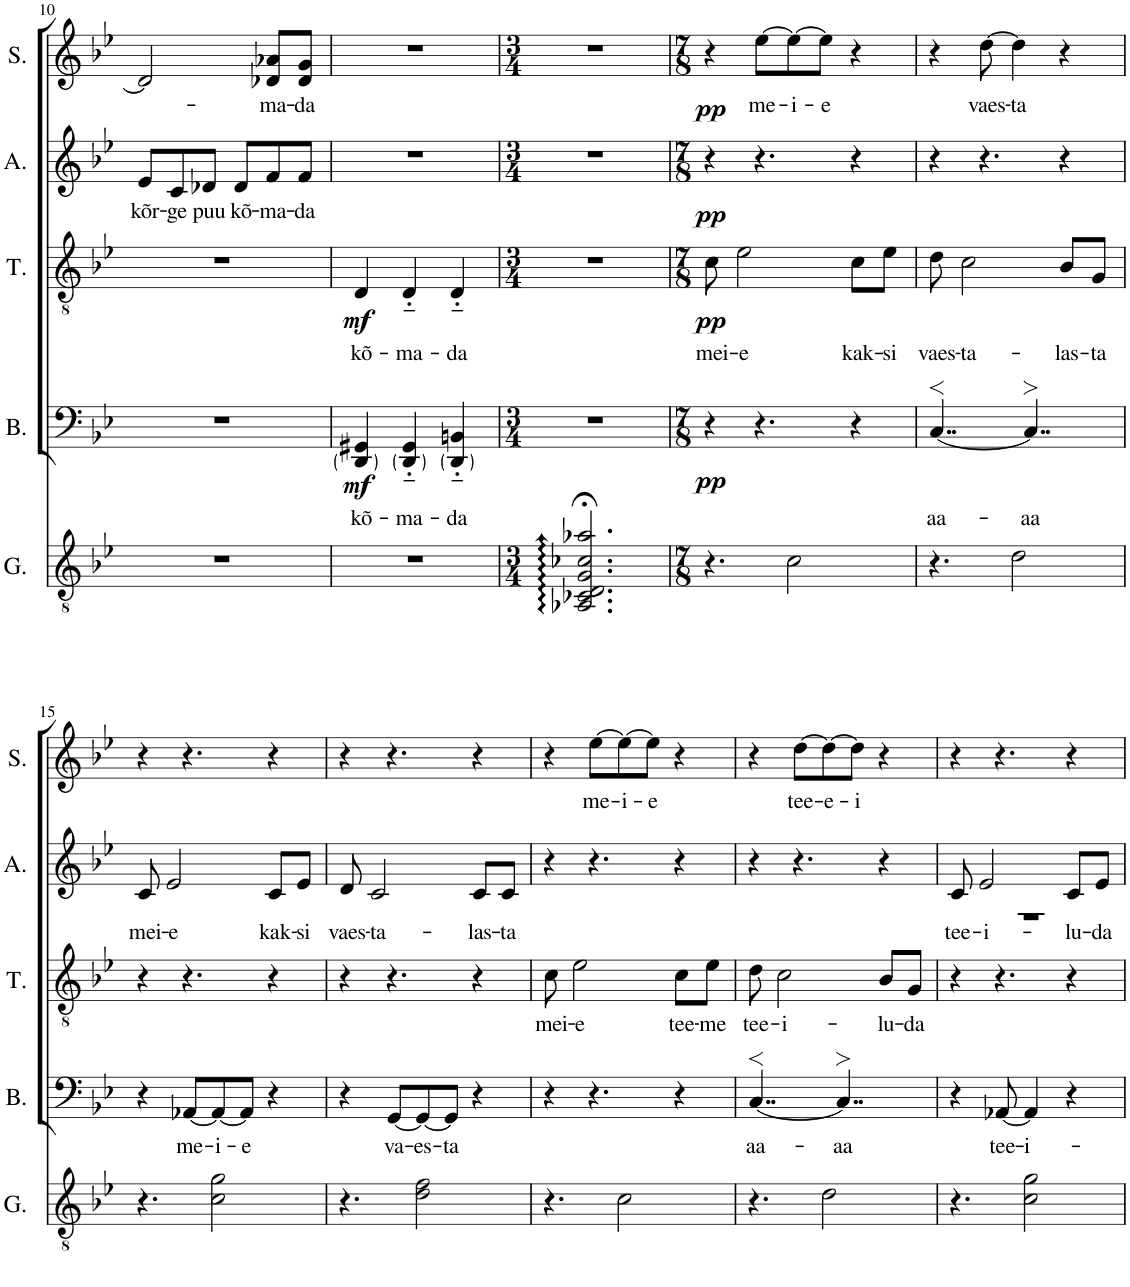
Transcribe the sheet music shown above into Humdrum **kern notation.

**kern	**kern	**text	**dynam	**kern	**text	**dynam	**kern	**text	**dynam	**kern	**text	**dynam
*part5	*part4	*part4	*part4	*part3	*part3	*part3	*part2	*part2	*part2	*part1	*part1	*part1
*staff5	*staff4	*staff4	*staff4	*staff3	*staff3	*staff3	*staff2	*staff2	*staff2	*staff1	*staff1	*staff1
*I"Classical Guitar	*I"Bass	*	*	*I"Tenor	*	*	*I"Alto	*	*	*I"Soprano	*	*
*I'G.	*I'B.	*	*	*I'T.	*	*	*I'A.	*	*	*I'S.	*	*
!!LO:PB:g=z
*clefGv2	*clefF4	*	*	*clefGv2	*	*	*clefG2	*	*	*clefG2	*	*
*k[b-e-]	*k[b-e-]	*	*	*k[b-e-]	*	*	*k[b-e-]	*	*	*k[b-e-]	*	*
*M6/8	*M6/8	*	*	*M6/8	*	*	*M6/8	*	*	*M6/8	*	*
=10	=10	=10	=10	=10	=10	=10	=10	=10	=10	=10	=10	=10
!	!	!	!	!	!	!	!	!LO:LY:b	!	!	!	!
2.r	2.r	.	.	2.r	.	.	8e-/L	kõr-	.	2d/]	.	.
!	!	!	!	!	!	!	!	!LO:LY:b	!	!	!	!
.	.	.	.	.	.	.	8c/	-ge	.	.	.	.
!	!	!	!	!	!	!	!	!LO:LY:b	!	!	!	!
.	.	.	.	.	.	.	8d-X/J	puu	.	.	.	.
!	!	!	!	!	!	!	!	!LO:LY:b	!	!	!	!
.	.	.	.	.	.	.	8d-/L	kõ-	.	.	.	.
!	!	!	!	!	!	!	!	!LO:LY:b	!	!	!LO:LY:b	!
.	.	.	.	.	.	.	8f/	-ma-	.	8d-X/ 8a-X/L	-ma-	.
!	!	!	!	!	!	!	!	!LO:LY:b	!	!	!LO:LY:b	!
.	.	.	.	.	.	.	8f/J	-da	.	8d-/ 8g/J	-da	.
=11	=11	=11	=11	=11	=11	=11	=11	=11	=11	=11	=11	=11
!	!	!LO:LY:b	!LO:DY:b	!	!LO:LY:b	!LO:DY:b	!	!	!	!	!	!
2.r	4DD/ 4GG#X/	kõ-	mf	4D/	kõ-	mf	2.r	.	.	2.r	.	.
!	!	!LO:LY:b	!	!	!LO:LY:b	!	!	!	!	!	!	!
.	4DD/'~ 4GG#/'~	-ma-	.	4D'~/	-ma-	.	.	.	.	.	.	.
!	!	!LO:LY:b	!	!	!LO:LY:b	!	!	!	!	!	!	!
.	4DD/'~ 4BBn/'~	-da	.	4D'~/	-da	.	.	.	.	.	.	.
=12	=12	=12	=12	=12	=12	=12	=12	=12	=12	=12	=12	=12
*M3/4	*M3/4	*	*	*M3/4	*	*	*M3/4	*	*	*M3/4	*	*
2.AA-X/;< 2.C-X/;< 2.D/;< 2.G/;< 2.c-X/;< 2.a-X/;<	2.r	.	.	2.r	.	.	2.r	.	.	2.r	.	.
=13	=13	=13	=13	=13	=13	=13	=13	=13	=13	=13	=13	=13
*M7/8	*M7/8	*	*	*M7/8	*	*	*M7/8	*	*	*M7/8	*	*
!	!	!	!LO:DY:b	!	!LO:LY:b	!LO:DY:b	!	!	!LO:DY:b	!	!	!LO:DY:b
4.r	4r	.	pp	8c\	mei-	pp	4r	.	pp	4r	.	pp
!	!	!	!	!	!LO:LY:b	!	!	!	!	!	!	!
.	.	.	.	2e-\	-e	.	.	.	.	.	.	.
!	!	!	!	!	!	!	!	!	!	!	!LO:LY:b	!
.	4.r	.	.	.	.	.	4.r	.	.	[8ee-\L	me-	.
!	!	!	!	!	!	!	!	!	!	!	!LO:LY:b	!
2c\	.	.	.	.	.	.	.	.	.	8ee-\_	-i-	.
!	!	!	!	!	!	!	!	!	!	!	!LO:LY:b	!
.	.	.	.	.	.	.	.	.	.	8ee-\J]	-e	.
!	!	!	!	!	!LO:LY:b	!	!	!	!	!	!	!
.	4r	.	.	8c\L	kak-	.	4r	.	.	4r	.	.
!	!	!	!	!	!LO:LY:b	!	!	!	!	!	!	!
.	.	.	.	8e-\J	-si	.	.	.	.	.	.	.
=14	=14	=14	=14	=14	=14	=14	=14	=14	=14	=14	=14	=14
!	!	!LO:LY:b	!	!	!LO:LY:b	!	!	!	!	!	!	!
4.r	[4..C>/	aa-	.	8d\	vaes-	.	4r	.	.	4r	.	.
!	!	!	!	!	!LO:LY:b	!	!	!	!	!	!	!
.	.	.	.	2c\	-ta-	.	.	.	.	.	.	.
!	!	!	!	!	!	!	!	!	!	!	!LO:LY:b	!
.	.	.	.	.	.	.	4.r	.	.	[8dd\	vaes-	.
!	!	!	!	!	!	!	!	!	!	!	!LO:LY:b	!
2d\	.	.	.	.	.	.	.	.	.	4dd\]	-ta	.
!	!	!LO:LY:b	!	!	!	!	!	!	!	!	!	!
.	4..C>/]	-aa	.	.	.	.	.	.	.	.	.	.
!	!	!	!	!	!LO:LY:b	!	!	!	!	!	!	!
.	.	.	.	8B-/L	-las-	.	4r	.	.	4r	.	.
!	!	!	!	!	!LO:LY:b	!	!	!	!	!	!	!
.	.	.	.	8G/J	-ta	.	.	.	.	.	.	.
!!LO:LB:g=z
=15	=15	=15	=15	=15	=15	=15	=15	=15	=15	=15	=15	=15
!	!	!	!	!	!	!	!	!LO:LY:b	!	!	!	!
4.r	4r	.	.	4r	.	.	8c/	mei-	.	4r	.	.
!	!	!	!	!	!	!	!	!LO:LY:b	!	!	!	!
.	.	.	.	.	.	.	2e-/	-e	.	.	.	.
!	!	!LO:LY:b	!	!	!	!	!	!	!	!	!	!
.	[8AA-X/L	me-	.	4.r	.	.	.	.	.	4.r	.	.
!	!	!LO:LY:b	!	!	!	!	!	!	!	!	!	!
2c\ 2g\	8AA-/_	-i-	.	.	.	.	.	.	.	.	.	.
!	!	!LO:LY:b	!	!	!	!	!	!	!	!	!	!
.	8AA-/J]	-e	.	.	.	.	.	.	.	.	.	.
!	!	!	!	!	!	!	!	!LO:LY:b	!	!	!	!
.	4r	.	.	4r	.	.	8c/L	kak-	.	4r	.	.
!	!	!	!	!	!	!	!	!LO:LY:b	!	!	!	!
.	.	.	.	.	.	.	8e-/J	-si	.	.	.	.
=16	=16	=16	=16	=16	=16	=16	=16	=16	=16	=16	=16	=16
!	!	!	!	!	!	!	!	!LO:LY:b	!	!	!	!
4.r	4r	.	.	4r	.	.	8d/	vaes-	.	4r	.	.
!	!	!	!	!	!	!	!	!LO:LY:b	!	!	!	!
.	.	.	.	.	.	.	2c/	-ta-	.	.	.	.
!	!	!LO:LY:b	!	!	!	!	!	!	!	!	!	!
.	[8GG/L	va-	.	4.r	.	.	.	.	.	4.r	.	.
!	!	!LO:LY:b	!	!	!	!	!	!	!	!	!	!
2d\ 2f\	8GG/_	-es-	.	.	.	.	.	.	.	.	.	.
!	!	!LO:LY:b	!	!	!	!	!	!	!	!	!	!
.	8GG/J]	-ta	.	.	.	.	.	.	.	.	.	.
!	!	!	!	!	!	!	!	!LO:LY:b	!	!	!	!
.	4r	.	.	4r	.	.	8c/L	-las-	.	4r	.	.
!	!	!	!	!	!	!	!	!LO:LY:b	!	!	!	!
.	.	.	.	.	.	.	8c/J	-ta	.	.	.	.
=17	=17	=17	=17	=17	=17	=17	=17	=17	=17	=17	=17	=17
!	!	!	!	!	!LO:LY:b	!	!	!	!	!	!	!
4.r	4r	.	.	8c\	mei-	.	4r	.	.	4r	.	.
!	!	!	!	!	!LO:LY:b	!	!	!	!	!	!	!
.	.	.	.	2e-\	-e	.	.	.	.	.	.	.
!	!	!	!	!	!	!	!	!	!	!	!LO:LY:b	!
.	4.r	.	.	.	.	.	4.r	.	.	[8ee-\L	me-	.
!	!	!	!	!	!	!	!	!	!	!	!LO:LY:b	!
2c\	.	.	.	.	.	.	.	.	.	8ee-\_	-i-	.
!	!	!	!	!	!	!	!	!	!	!	!LO:LY:b	!
.	.	.	.	.	.	.	.	.	.	8ee-\J]	-e	.
!	!	!	!	!	!LO:LY:b	!	!	!	!	!	!	!
.	4r	.	.	8c\L	tee-	.	4r	.	.	4r	.	.
!	!	!	!	!	!LO:LY:b	!	!	!	!	!	!	!
.	.	.	.	8e-\J	-me	.	.	.	.	.	.	.
=18	=18	=18	=18	=18	=18	=18	=18	=18	=18	=18	=18	=18
!	!	!LO:LY:b	!	!	!LO:LY:b	!	!	!	!	!	!	!
4.r	[4..C>/	aa-	.	8d\	tee-	.	4r	.	.	4r	.	.
!	!	!	!	!	!LO:LY:b	!	!	!	!	!	!	!
.	.	.	.	2c\	-i-	.	.	.	.	.	.	.
!	!	!	!	!	!	!	!	!	!	!	!LO:LY:b	!
.	.	.	.	.	.	.	4.r	.	.	[8dd\L	tee-	.
!	!	!	!	!	!	!	!	!	!	!	!LO:LY:b	!
2d\	.	.	.	.	.	.	.	.	.	8dd\_	-e-	.
!	!	!LO:LY:b	!	!	!	!	!	!	!	!	!	!
.	4..C>/]	-aa	.	.	.	.	.	.	.	.	.	.
!	!	!	!	!	!	!	!	!	!	!	!LO:LY:b	!
.	.	.	.	.	.	.	.	.	.	8dd\J]	-i	.
!	!	!	!	!	!LO:LY:b	!	!	!	!	!	!	!
.	.	.	.	8B-/L	-lu-	.	4r	.	.	4r	.	.
!	!	!	!	!	!LO:LY:b	!	!	!	!	!	!	!
.	.	.	.	8G/J	-da	.	.	.	.	.	.	.
=19	=19	=19	=19	=19	=19	=19	=19	=19	=19	=19	=19	=19
!	!	!	!	!	!	!	!	!LO:LY:b	!	!	!	!
*	*	*	*	*	*	*	*^	*	*	*	*	*
4.r	4r	.	.	4r	.	.	8c/	2..r	tee-	.	4r	.	.
!	!	!	!	!	!	!	!	!	!LO:LY:b	!	!	!	!
.	.	.	.	.	.	.	2e-/	.	-i-	.	.	.	.
!	!	!LO:LY:b	!	!	!	!	!	!	!	!	!	!	!
.	[8AA-X/	tee-	.	4.r	.	.	.	.	.	.	4.r	.	.
!	!	!LO:LY:b	!	!	!	!	!	!	!	!	!	!	!
2c\ 2g\	4AA-/]	-i-	.	.	.	.	.	.	.	.	.	.	.
!	!	!	!	!	!	!	!	!	!LO:LY:b	!	!	!	!
.	4r	.	.	4r	.	.	8c/L	.	-lu-	.	4r	.	.
!	!	!	!	!	!	!	!	!	!LO:LY:b	!	!	!	!
.	.	.	.	.	.	.	8e-/J	.	-da	.	.	.	.
*	*	*	*	*	*	*	*v	*v	*	*	*	*	*
=	=	=	=	=	=	=	=	=	=	=	=	=
*-	*-	*-	*-	*-	*-	*-	*-	*-	*-	*-	*-	*-
